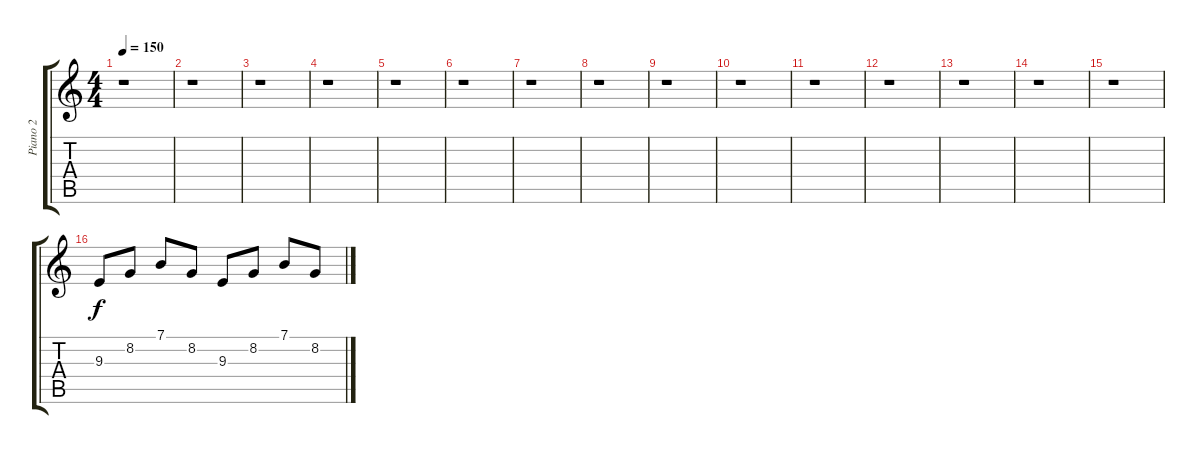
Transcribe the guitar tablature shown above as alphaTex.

\track ("Piano 2" "Piano 2") {instrument drawbarorgan}
\staff {score tabs}
\tuning (E4 B3 G3 D3 A2 E2) {hide}
\ts (4 4)
\tempo 150
\clef g2
\ks c
r.1{dy f} |
r.1 |
r.1 |
r.1 |
r.1 |
r.1 |
r.1 |
r.1 |
r.1 |
r.1 |
r.1 |
r.1 |
r.1 |
r.1 |
r.1 |
9.3.8{volume 13} 8.2.8 7.1.8 8.2.8 9.3.8 8.2.8 7.1.8 8.2.8
